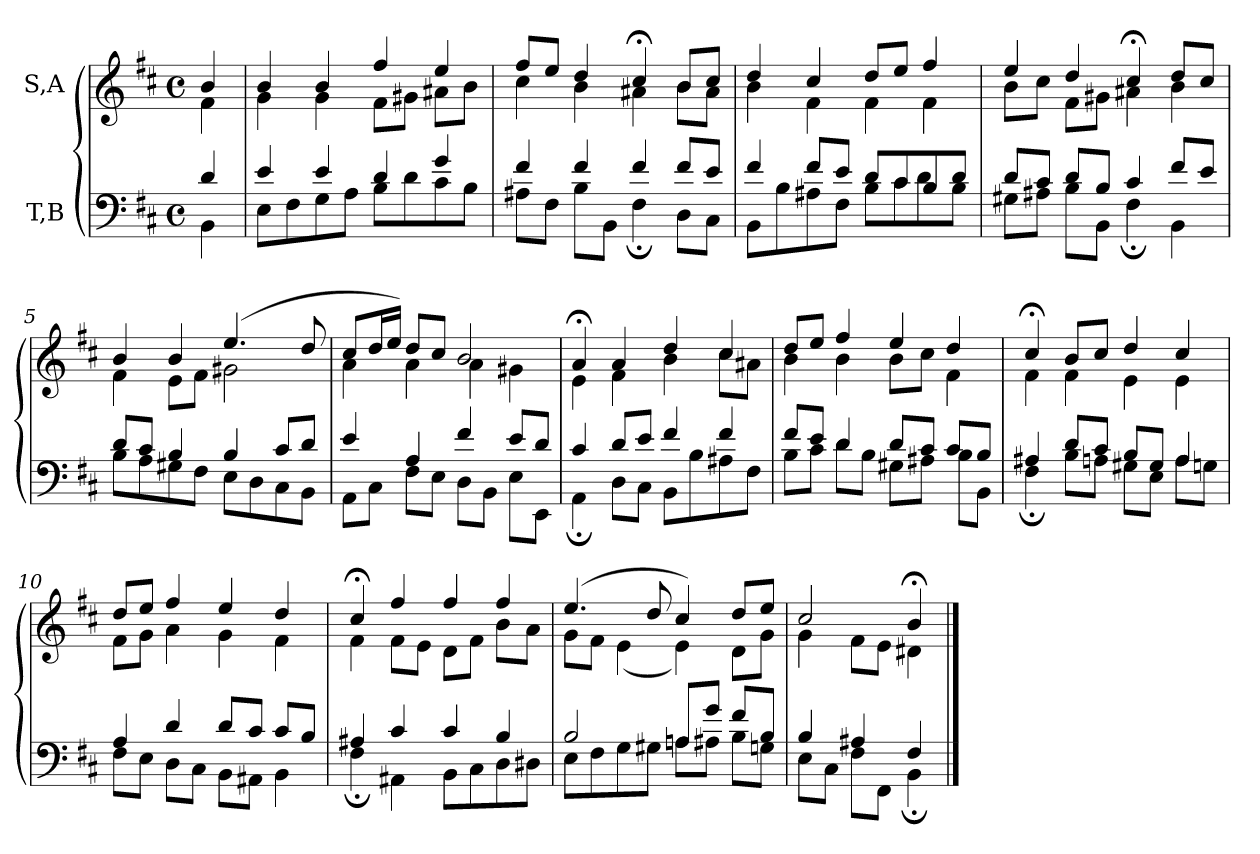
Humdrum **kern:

**kern	**kern
*part2	*part1
*staff2	*staff1
*I"T,B	*I"S,A
*clefF4	*clefG2
*k[f#c#]	*k[f#c#]
*M4/4	*M4/4
*met(c)	*met(c)
=	=
*^	*^
4d	4BB	4b	4f#
=1	=1	=1	=1
4e	8EL	4b	4g
.	8F#	.	.
4e	8G	4b	4g
.	8AJ	.	.
4d	8BL	4ff#	8f#L
.	8d	.	8g#XJ
4g	8c#	4ee	8a#XL
.	8BJ	.	8bJ
=2	=2	=2	=2
4f#	8A#XL	8ff#L	4cc#
.	8F#J	8eeJ	.
4f#	8BL	4dd	4b
.	8BBJ	.	.
4f#	4F#;	4cc#;<	4a#X
8f#L	8DL	8bL	8bL
8eJ	8C#J	8cc#J	8a#J
=3	=3	=3	=3
4f#	8BBL	4dd	4b
.	8B	.	.
8f#L	8A#X	4cc#	4f#
8eJ	8F#J	.	.
8dL	8BL	8ddL	4f#
8c#	8c#	8eeJ	.
8B	8d	4ff#	4f#
8dJ	8BJ	.	.
=4	=4	=4	=4
8dL	8G#XL	4ee	8bL
8c#J	8A#XJ	.	8cc#J
8dL	8BL	4dd	8f#L
8BJ	8BBJ	.	8g#XJ
4c#	4F#;	4cc#;<	4a#X
8f#L	4BB	8ddL	4b
8eJ	.	8cc#J	.
=5	=5	=5	=5
8dL	8BL	4b	4f#
8c#J	8A	.	.
4B	8G#X	4b	8eL
.	8F#J	.	8f#J
4B	8EL	(>4.ee	2g#X
.	8D	.	.
8c#L	8C#	.	.
8dJ	8BBJ	8dd	.
=6	=6	=6	=6
4e	8AAL	8cc#L	4a
.	8C#J	16ddL	.
.	.	16eeJJ)	.
4A	8F#L	8ddL	4a
.	8EJ	8cc#J	.
4f#	8DL	2b	4a
.	8BBJ	.	.
8eL	8EL	.	4g#X
8dJ	8EEJ	.	.
=7	=7	=7	=7
4c#	4AA;	4a;<	4e
8dL	8DL	4a	4f#
8eJ	8C#J	.	.
4f#	8BBL	4dd	4b
.	8B	.	.
4f#	8A#X	4cc#	8cc#L
.	8F#J	.	8a#XJ
=8	=8	=8	=8
8f#L	8BL	8ddL	4b
8eJ	8c#J	8eeJ	.
4d	8dL	4ff#	4b
.	8BJ	.	.
8dL	8G#XL	4ee	8bL
8c#J	8A#XJ	.	8cc#J
8c#L	8BL	4dd	4f#
8BJ	8BBJ	.	.
=9	=9	=9	=9
4A#X	4F#;	4cc#;<	4f#
8dL	8BL	8bL	4f#
8c#J	8AnJ	8cc#J	.
8BL	8G#XL	4dd	4e
8G#J	8EJ	.	.
4A	8AL	4cc#	4e
.	8GnJ	.	.
=10	=10	=10	=10
4A	8F#L	8ddL	8f#L
.	8EJ	8eeJ	8gJ
4d	8DL	4ff#	4a
.	8C#J	.	.
8dL	8BBL	4ee	4g
8c#J	8AA#XJ	.	.
8c#L	4BB	4dd	4f#
8BJ	.	.	.
=11	=11	=11	=11
4A#X	4F#;	4cc#;<	4f#
4c#	4AA#X	4ff#	8f#L
.	.	.	8eJ
4c#	8BBL	4ff#	8dL
.	8C#	.	8f#J
4B	8D	4ff#	8bL
.	8D#XJ	.	8aJ
=12	=12	=12	=12
2B	8EL	(>4.ee	8gL
.	8F#	.	8f#J
.	8G	.	(<4e
.	8G#XJ	8dd	.
8AnL	8AnL	4cc#)	4e)
8gJ	8A#XJ	.	.
8f#L	8BL	8ddL	8dL
8BJ	8GnJ	8eeJ	8gJ
=13	=13	=13	=13
4B	8EL	2cc#	4g
.	8C#J	.	.
4A#X	8F#L	.	8f#L
.	8FF#J	.	8eJ
4F#	4BB;	4b;<	4d#X
*v	*v	*	*
*	*v	*v
==	==
*-	*-
